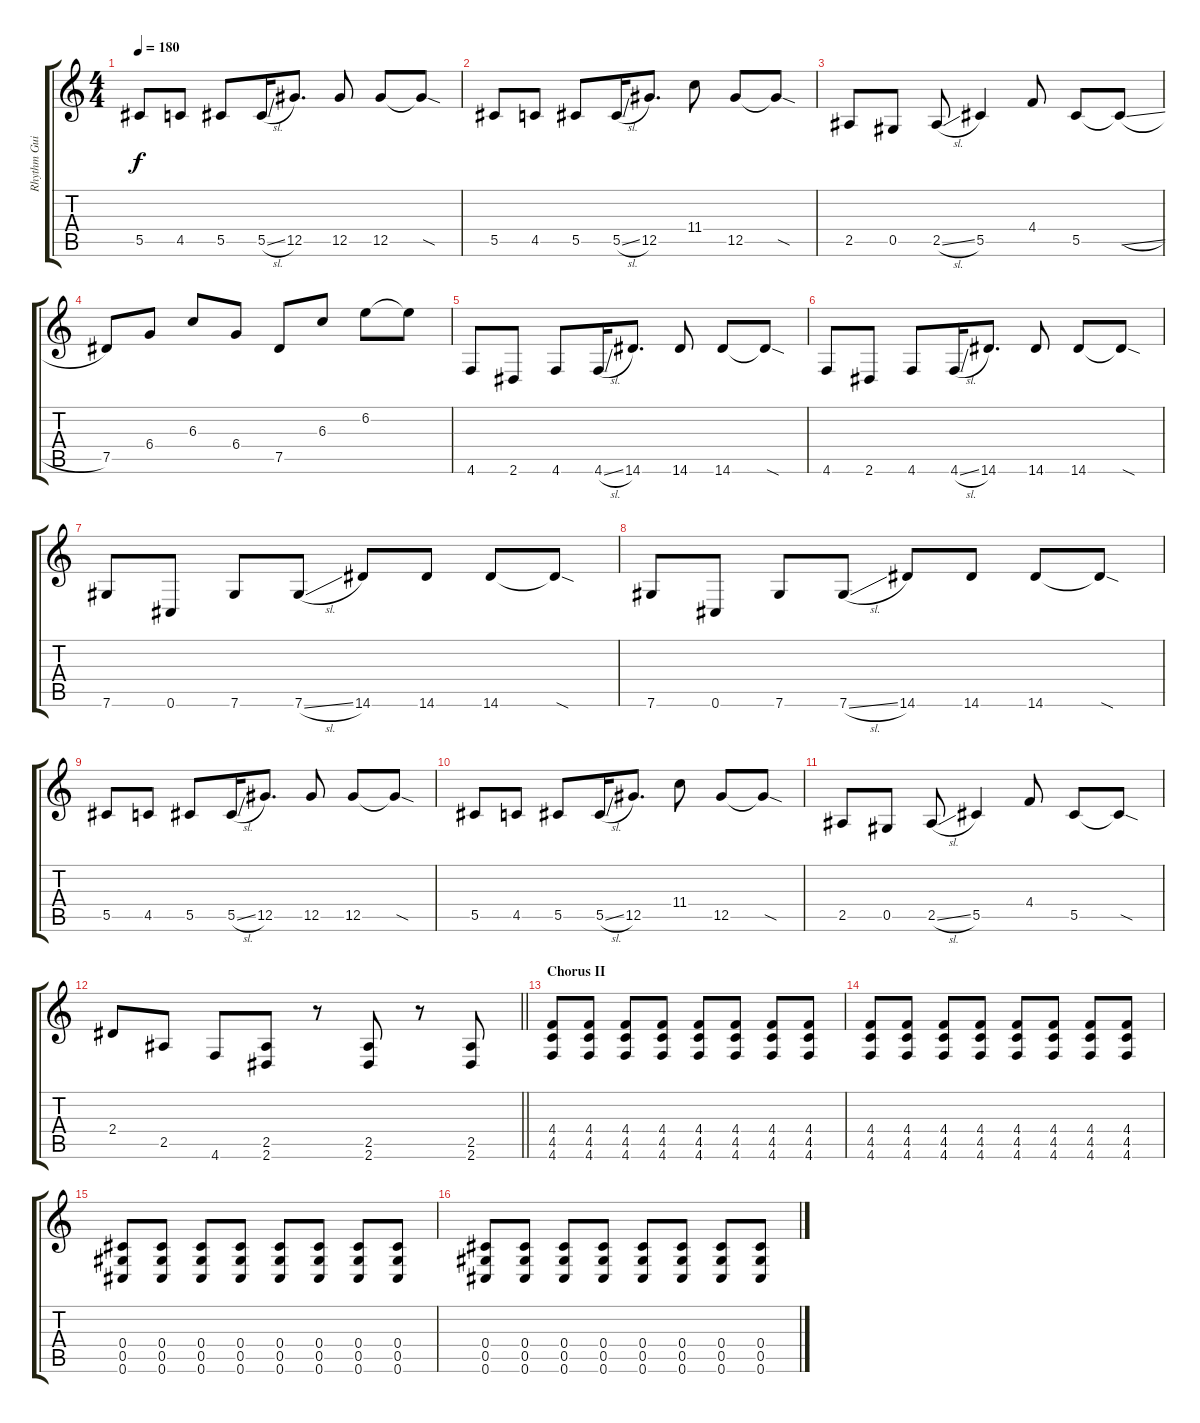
\track ("Rhythm Guitar" "Rhythm Gui") {instrument distortionguitar}
\staff {score tabs}
\tuning (Eb4 Bb3 Gb3 Db3 Ab2 Db2) {hide}
\ts (4 4)
\tempo 180
\clef g2
\ks c
5.5.8{dy f} 4.5.8 5.5.8 5.5{sl}.16 12.5.8{d} 12.5.8 12.5.8 12.5{sod t}.8 |
5.5.8 4.5.8 5.5.8 5.5{sl}.16 12.5.8{d} 11.4.8 12.5.8 12.5{sod t}.8 |
2.5.8 0.5.8 2.5{sl}.8 5.5.4 4.4.8 5.5.8 5.5{sl t}.8 |
7.5.8 6.4.8 6.3.8 6.4.8 7.5.8 6.3.8 6.2.8 6.2{t}.8 |
4.6.8 2.6.8 4.6.8 4.6{sl}.16 14.6.8{d} 14.6.8 14.6.8 14.6{sod t}.8 |
4.6.8 2.6.8 4.6.8 4.6{sl}.16 14.6.8{d} 14.6.8 14.6.8 14.6{sod t}.8 |
7.6.8 0.6.8 7.6.8 7.6{sl}.8 14.6.8 14.6.8 14.6.8 14.6{sod t}.8 |
7.6.8 0.6.8 7.6.8 7.6{sl}.8 14.6.8 14.6.8 14.6.8 14.6{sod t}.8 |
5.5.8 4.5.8 5.5.8 5.5{sl}.16 12.5.8{d} 12.5.8 12.5.8 12.5{sod t}.8 |
5.5.8 4.5.8 5.5.8 5.5{sl}.16 12.5.8{d} 11.4.8 12.5.8 12.5{sod t}.8 |
2.5.8 0.5.8 2.5{sl}.8 5.5.4 4.4.8 5.5.8 5.5{sod t}.8 |
\barLineRight lightlight
2.4.8 2.5.8 4.6.8 (2.5 2.6).8 r.8 (2.5 2.6).8 r.8 (2.5 2.6).8 |
\section ("" "Chorus II")
(4.4 4.5 4.6).8 (4.4 4.5 4.6).8 (4.4 4.5 4.6).8 (4.4 4.5 4.6).8 (4.4 4.5 4.6).8 (4.4 4.5 4.6).8 (4.4 4.5 4.6).8 (4.4 4.5 4.6).8 |
(4.4 4.5 4.6).8 (4.4 4.5 4.6).8 (4.4 4.5 4.6).8 (4.4 4.5 4.6).8 (4.4 4.5 4.6).8 (4.4 4.5 4.6).8 (4.4 4.5 4.6).8 (4.4 4.5 4.6).8 |
(0.4 0.5 0.6).8 (0.4 0.5 0.6).8 (0.4 0.5 0.6).8 (0.4 0.5 0.6).8 (0.4 0.5 0.6).8 (0.4 0.5 0.6).8 (0.4 0.5 0.6).8 (0.4 0.5 0.6).8 |
(0.4 0.5 0.6).8 (0.4 0.5 0.6).8 (0.4 0.5 0.6).8 (0.4 0.5 0.6).8 (0.4 0.5 0.6).8 (0.4 0.5 0.6).8 (0.4 0.5 0.6).8 (0.4 0.5 0.6).8
